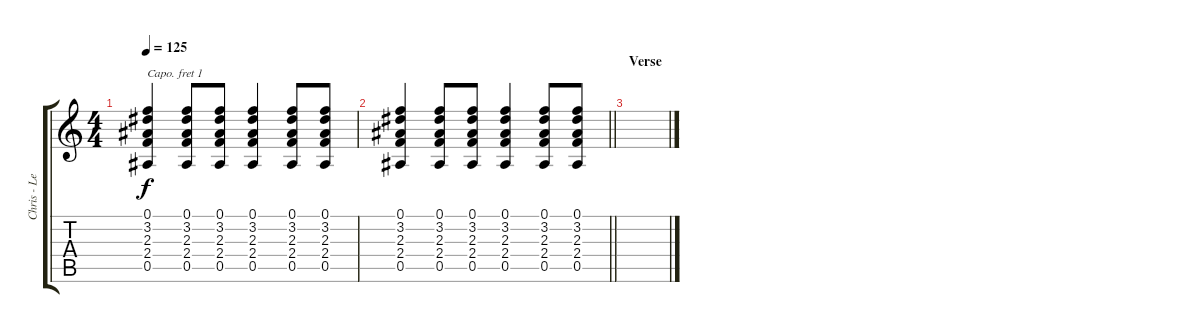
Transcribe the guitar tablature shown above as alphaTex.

\track ("Chris - Lead Guitar" "Chris - Le") {instrument overdrivenguitar}
\staff {score tabs}
\capo 1
\tuning (E4 B3 G3 D3 A2 E2) {hide}
\ts (4 4)
\tempo 125
\clef g2
\ks c
(0.1 3.2 2.3 2.4 0.5).4{dy f} (0.1 3.2 2.3 2.4 0.5).8 (0.1 3.2 2.3 2.4 0.5).8 (0.1 3.2 2.3 2.4 0.5).4 (0.1 3.2 2.3 2.4 0.5).8 (0.1 3.2 2.3 2.4 0.5).8 |
\barLineRight lightlight
(0.1 3.2 2.3 2.4 0.5).4 (0.1 3.2 2.3 2.4 0.5).8 (0.1 3.2 2.3 2.4 0.5).8 (0.1 3.2 2.3 2.4 0.5).4 (0.1 3.2 2.3 2.4 0.5).8 (0.1 3.2 2.3 2.4 0.5).8 |
\section ("" "Verse")
